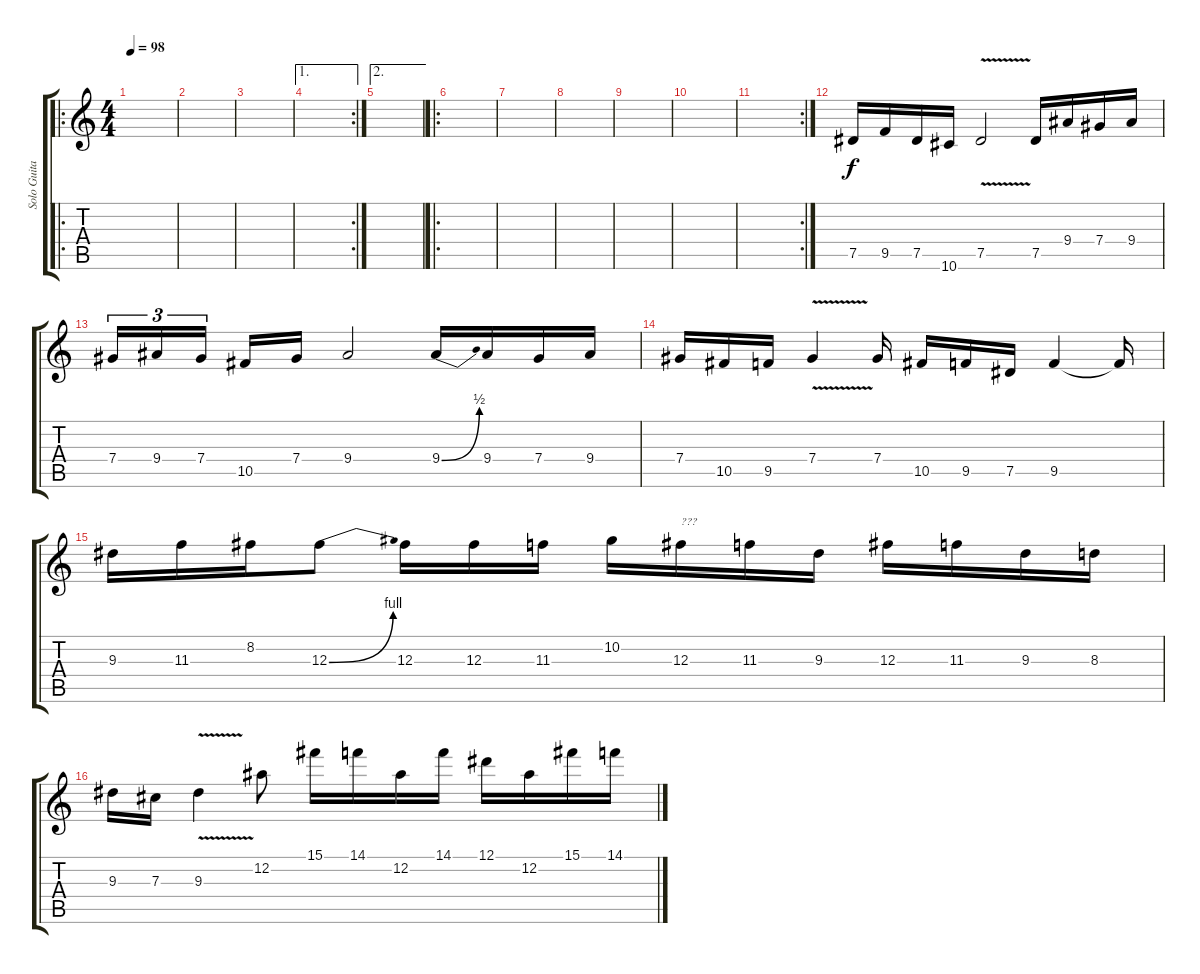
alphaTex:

\track ("Solo Guitar" "Solo Guita") {instrument distortionguitar}
\staff {score tabs}
\tuning (Eb4 Bb3 Gb3 Db3 Ab2 Eb2) {hide}
\ro
\ts (4 4)
\tempo 98
\clef g2
\ks c
|
|
|
\ae 1
\rc 2
|
\ae 2
|
\ro
|
|
|
|
|
\rc 2
|
7.5.16 9.5.16 7.5.16 10.6.16 7.5{v}.2 7.5.16 9.4.16 7.4.16 9.4.16 |
7.4.16{tu (3 2)} 9.4.16{tu (3 2)} 7.4.16{tu (3 2)} 10.5.16 7.4.16 9.4.2 9.4{be (bend 0 0 60 2)}.16 9.4.16 7.4.16 9.4.16 |
7.4.16 10.5.16 9.5.16 7.4{v}.4 7.4.16 10.5.16 9.5.16 7.5.16 9.5.4 9.5{t}.16 |
9.3.16 11.3.16 8.2.16 12.3{be (bend 0 0 60 4)}.8 12.3.16 12.3.16 11.3.16 10.2.16 12.3.16{txt "???"} 11.3.16 9.3.16 12.3.16 11.3.16 9.3.16 8.3.16 |
9.3.16 7.3.16 9.3{v}.4 12.2.8 15.1.16 14.1.16 12.2.16 14.1.16 12.1.16 12.2.16 15.1.16 14.1.16
